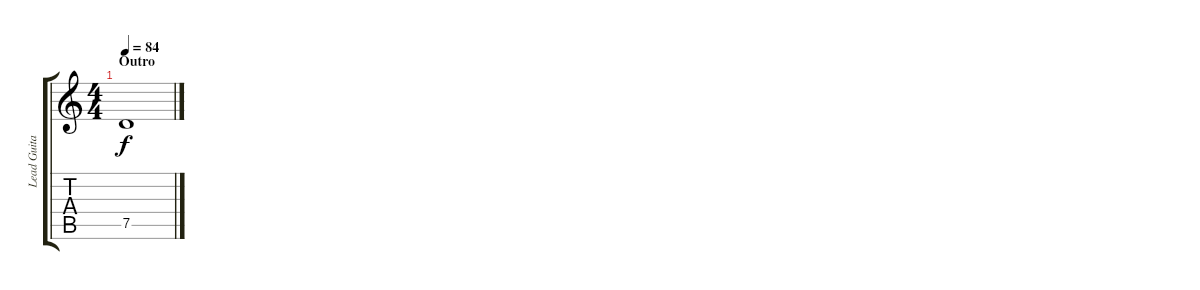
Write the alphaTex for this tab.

\track ("Lead Guitar" "Lead Guita") {instrument distortionguitar}
\staff {score tabs}
\tuning (D4 A3 F3 C3 G2 D2) {hide}
\ts (4 4)
\section ("" "Outro")
\tempo 84
\clef g2
\ks c
7.5.1{dy f}
